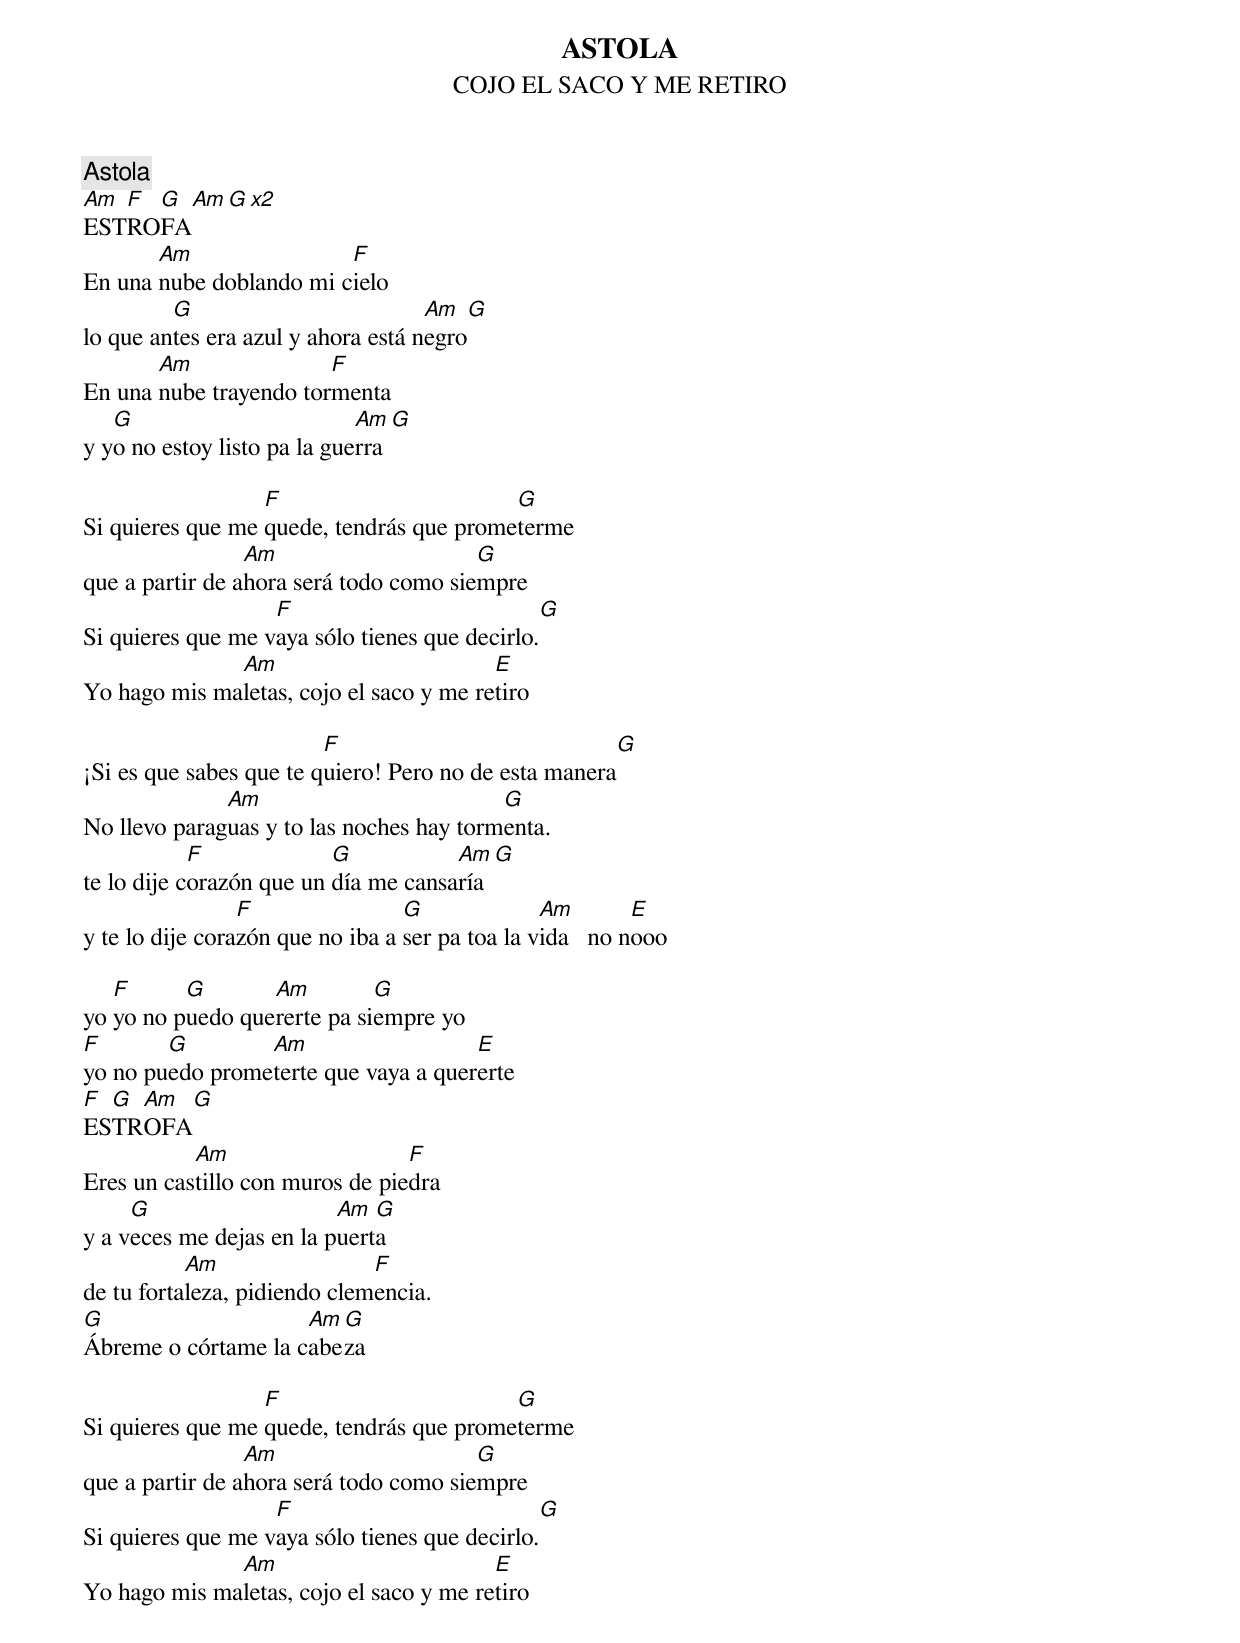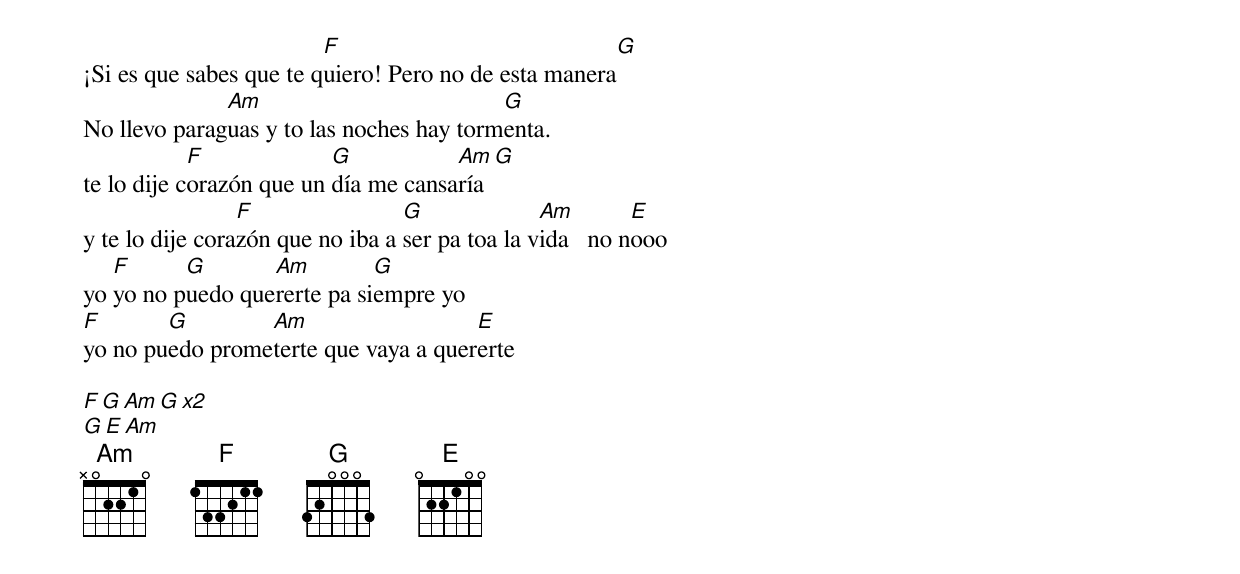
ASTOLA
COJO EL SACO Y ME RETIRO
Astola
Am F G Am G x2
ESTROFA
       Am                F
En una nube doblando mi cielo
         G                          Am  G
lo que antes era azul y ahora está negro
       Am               F
En una nube trayendo tormenta
   G                         Am  G
y yo no estoy listo pa la guerra

                  F                       G
Si quieres que me quede, tendrás que prometerme
                 Am                     G
que a partir de ahora será todo como siempre
                   F			          G
Si quieres que me vaya sólo tienes que decirlo.
              Am                         E
Yo hago mis maletas, cojo el saco y me retiro

                         F			            G
¡Si es que sabes que te quiero!	Pero no de esta manera
              Am                          G
No llevo paraguas y to las noches hay tormenta.
            F             G           Am   G
te lo dije corazón que un día me cansaría
                 F                G              Am        E
y te lo dije corazón que no iba a ser pa toa la vida   no nooo

   F      G       Am         G
yo yo no puedo quererte pa siempre yo
F       G        Am                   E
yo no puedo prometerte que vaya a quererte
F G Am G
ESTROFA
           Am                    F
Eres un castillo con muros de piedra
     G                    Am  G
y a veces me dejas en la puerta
           Am                 F
de tu fortaleza, pidiendo clemencia.
G                    Am G
Ábreme o córtame la cabeza

                  F                       G
Si quieres que me quede, tendrás que prometerme
                 Am                     G
que a partir de ahora será todo como siempre
                   F			          G
Si quieres que me vaya sólo tienes que decirlo.
              Am                         E
Yo hago mis maletas, cojo el saco y me retiro

                         F			            G
¡Si es que sabes que te quiero!	Pero no de esta manera
              Am                          G
No llevo paraguas y to las noches hay tormenta.
            F             G           Am   G
te lo dije corazón que un día me cansaría
                 F                G              Am        E
y te lo dije corazón que no iba a ser pa toa la vida   no nooo
   F      G       Am         G
yo yo no puedo quererte pa siempre yo
F       G        Am                   E
yo no puedo prometerte que vaya a quererte

F G Am G x2
G E Am
